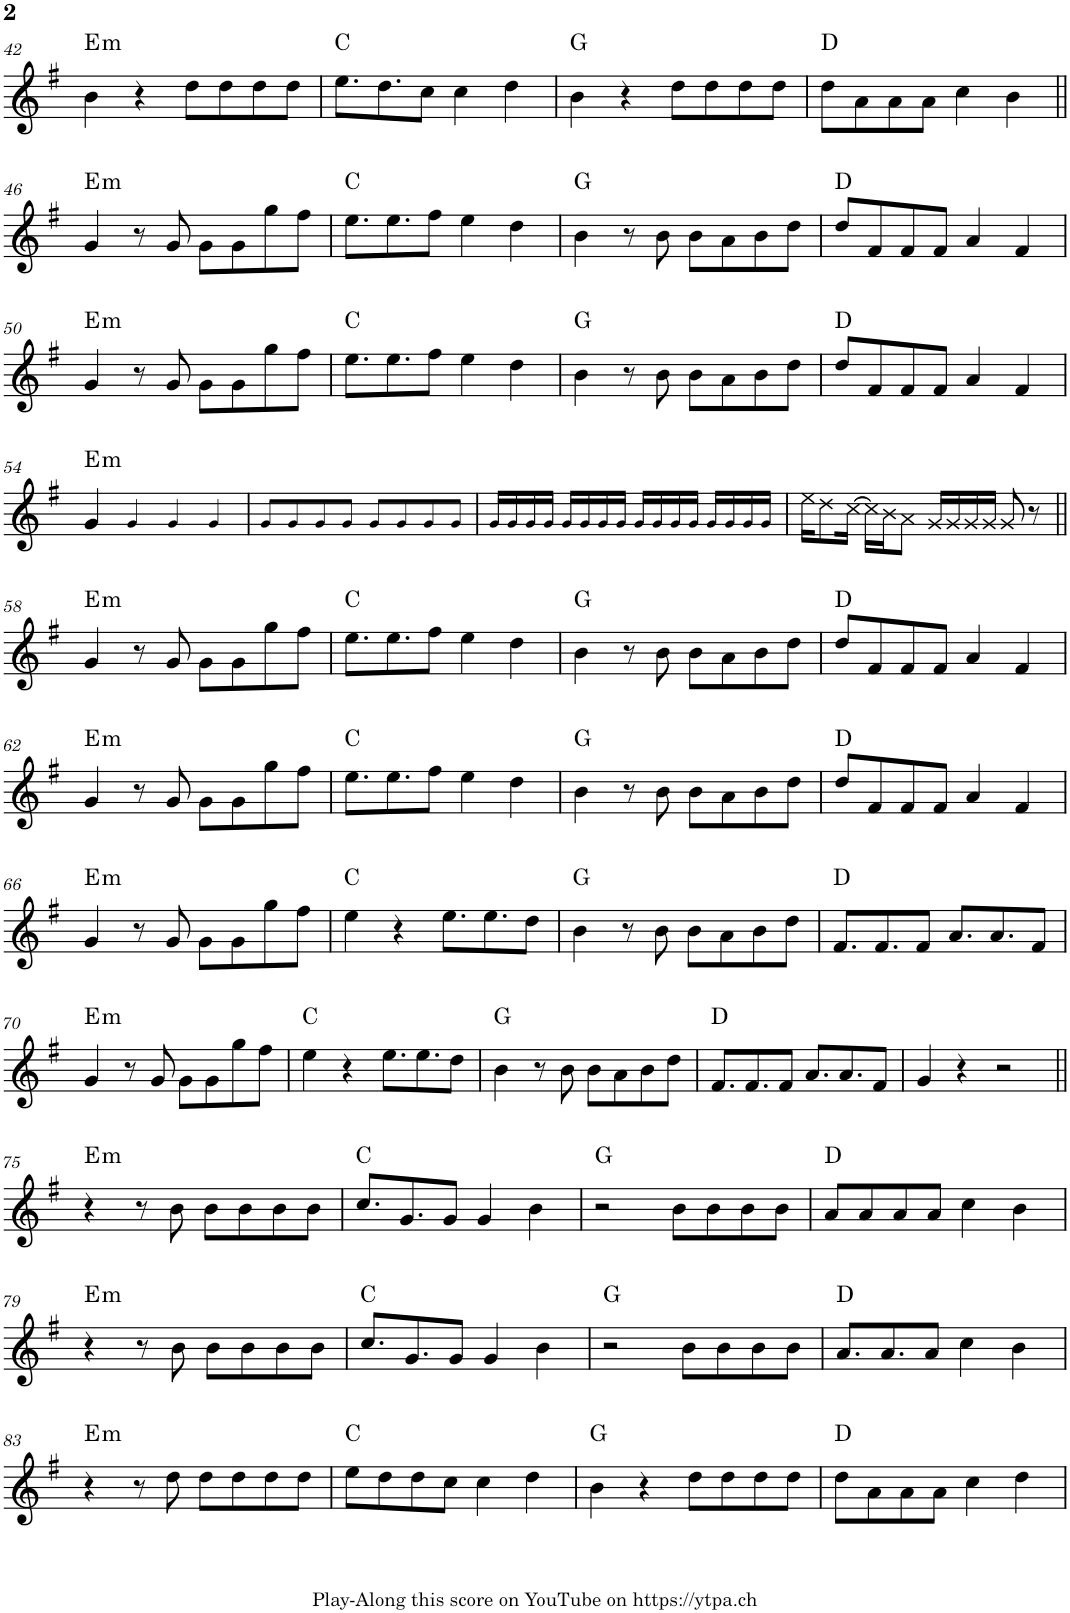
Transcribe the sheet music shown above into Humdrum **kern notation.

**kern	**harte
*part1	*part1
*staff1	*
*I"Piano	*
*I'Pno.	*
!!LO:PB:g=z
*clefG2	*
*k[f#]	*
*M4/4	*
=42	=42
!	!LO:H:kt=m
4b\	E:min
4r	.
8dd\L	.
8dd\	.
8dd\	.
8dd\J	.
=43	=43
8.ee\L	C:maj
8.dd\	.
8cc\J	.
4cc\	.
4dd\	.
=44	=44
4b\	G:maj
4r	.
8dd\L	.
8dd\	.
8dd\	.
8dd\J	.
=45	=45
8dd\L	D:maj
8a\	.
8a\	.
8a\J	.
4cc\	.
4b\	.
!!LO:LB:g=z
=46||	=46||
!	!LO:H:kt=m
4g/	E:min
8r	.
8g/	.
8g\L	.
8g\	.
8gg\	.
8ff#\J	.
=47	=47
8.ee\L	C:maj
8.ee\	.
8ff#\J	.
4ee\	.
4dd\	.
=48	=48
4b\	G:maj
8r	.
8b\	.
8b\L	.
8a\	.
8b\	.
8dd\J	.
=49	=49
8dd/L	D:maj
8f#/	.
8f#/	.
8f#/J	.
4a/	.
4f#/	.
!!LO:LB:g=z
=50	=50
!	!LO:H:kt=m
4g/	E:min
8r	.
8g/	.
8g\L	.
8g\	.
8gg\	.
8ff#\J	.
=51	=51
8.ee\L	C:maj
8.ee\	.
8ff#\J	.
4ee\	.
4dd\	.
=52	=52
4b\	G:maj
8r	.
8b\	.
8b\L	.
8a\	.
8b\	.
8dd\J	.
=53	=53
8dd/L	D:maj
8f#/	.
8f#/	.
8f#/J	.
4a/	.
4f#/	.
!!LO:LB:g=z
=54	=54
!	!LO:H:kt=m
4g/	E:min
4g!/	.
4g!/	.
4g!/	.
=55	=55
8g!/L	.
8g!/	.
8g!/	.
8g!/J	.
8g!/L	.
8g!/	.
8g!/	.
8g!/J	.
=56	=56
16g!/LL	.
16g!/	.
16g!/	.
16g!/JJ	.
16g!/LL	.
16g!/	.
16g!/	.
16g!/JJ	.
16g!/LL	.
16g!/	.
16g!/	.
16g!/JJ	.
16g!/LL	.
16g!/	.
16g!/	.
16g!/JJ	.
=57	=57
16ee\KL	.
8dd\	.
[16cc\Jk	.
16cc\LL]	.
16b\J	.
8a\J	.
16g/LL	.
16g/	.
16g/	.
16g/JJ	.
8g/	.
8r	.
!!LO:LB:g=z
=58||	=58||
!	!LO:H:kt=m
4g/	E:min
8r	.
8g/	.
8g\L	.
8g\	.
8gg\	.
8ff#\J	.
=59	=59
8.ee\L	C:maj
8.ee\	.
8ff#\J	.
4ee\	.
4dd\	.
=60	=60
4b\	G:maj
8r	.
8b\	.
8b\L	.
8a\	.
8b\	.
8dd\J	.
=61	=61
8dd/L	D:maj
8f#/	.
8f#/	.
8f#/J	.
4a/	.
4f#/	.
!!LO:LB:g=z
=62	=62
!	!LO:H:kt=m
4g/	E:min
8r	.
8g/	.
8g\L	.
8g\	.
8gg\	.
8ff#\J	.
=63	=63
8.ee\L	C:maj
8.ee\	.
8ff#\J	.
4ee\	.
4dd\	.
=64	=64
4b\	G:maj
8r	.
8b\	.
8b\L	.
8a\	.
8b\	.
8dd\J	.
=65	=65
8dd/L	D:maj
8f#/	.
8f#/	.
8f#/J	.
4a/	.
4f#/	.
!!LO:LB:g=z
=66	=66
!	!LO:H:kt=m
4g/	E:min
8r	.
8g/	.
8g\L	.
8g\	.
8gg\	.
8ff#\J	.
=67	=67
4ee\	C:maj
4r	.
8.ee\L	.
8.ee\	.
8dd\J	.
=68	=68
4b\	G:maj
8r	.
8b\	.
8b\L	.
8a\	.
8b\	.
8dd\J	.
=69	=69
8.f#/L	D:maj
8.f#/	.
8f#/J	.
8.a/L	.
8.a/	.
8f#/J	.
!!LO:LB:g=z
=70	=70
!	!LO:H:kt=m
4g/	E:min
8r	.
8g/	.
8g\L	.
8g\	.
8gg\	.
8ff#\J	.
=71	=71
4ee\	C:maj
4r	.
8.ee\L	.
8.ee\	.
8dd\J	.
=72	=72
4b\	G:maj
8r	.
8b\	.
8b\L	.
8a\	.
8b\	.
8dd\J	.
=73	=73
8.f#/L	D:maj
8.f#/	.
8f#/J	.
8.a/L	.
8.a/	.
8f#/J	.
=74	=74
4g/	.
4r	.
2r	.
!!LO:LB:g=z
=75||	=75||
!	!LO:H:kt=m
4r	E:min
8r	.
8b\	.
8b\L	.
8b\	.
8b\	.
8b\J	.
=76	=76
8.cc/L	C:maj
8.g/	.
8g/J	.
4g/	.
4b\	.
=77	=77
2r	G:maj
8b\L	.
8b\	.
8b\	.
8b\J	.
=78	=78
8a/L	D:maj
8a/	.
8a/	.
8a/J	.
4cc\	.
4b\	.
!!LO:LB:g=z
=79	=79
!	!LO:H:kt=m
4r	E:min
8r	.
8b\	.
8b\L	.
8b\	.
8b\	.
8b\J	.
=80	=80
8.cc/L	C:maj
8.g/	.
8g/J	.
4g/	.
4b\	.
=81	=81
2r	G:maj
8b\L	.
8b\	.
8b\	.
8b\J	.
=82	=82
8.a/L	D:maj
8.a/	.
8a/J	.
4cc\	.
4b\	.
!!LO:LB:g=z
=83	=83
!	!LO:H:kt=m
4r	E:min
8r	.
8dd\	.
8dd\L	.
8dd\	.
8dd\	.
8dd\J	.
=84	=84
8ee\L	C:maj
8dd\	.
8dd\	.
8cc\J	.
4cc\	.
4dd\	.
=85	=85
4b\	G:maj
4r	.
8dd\L	.
8dd\	.
8dd\	.
8dd\J	.
=86	=86
8dd\L	D:maj
8a\	.
8a\	.
8a\J	.
4cc\	.
4dd\	.
=	=
*-	*-
